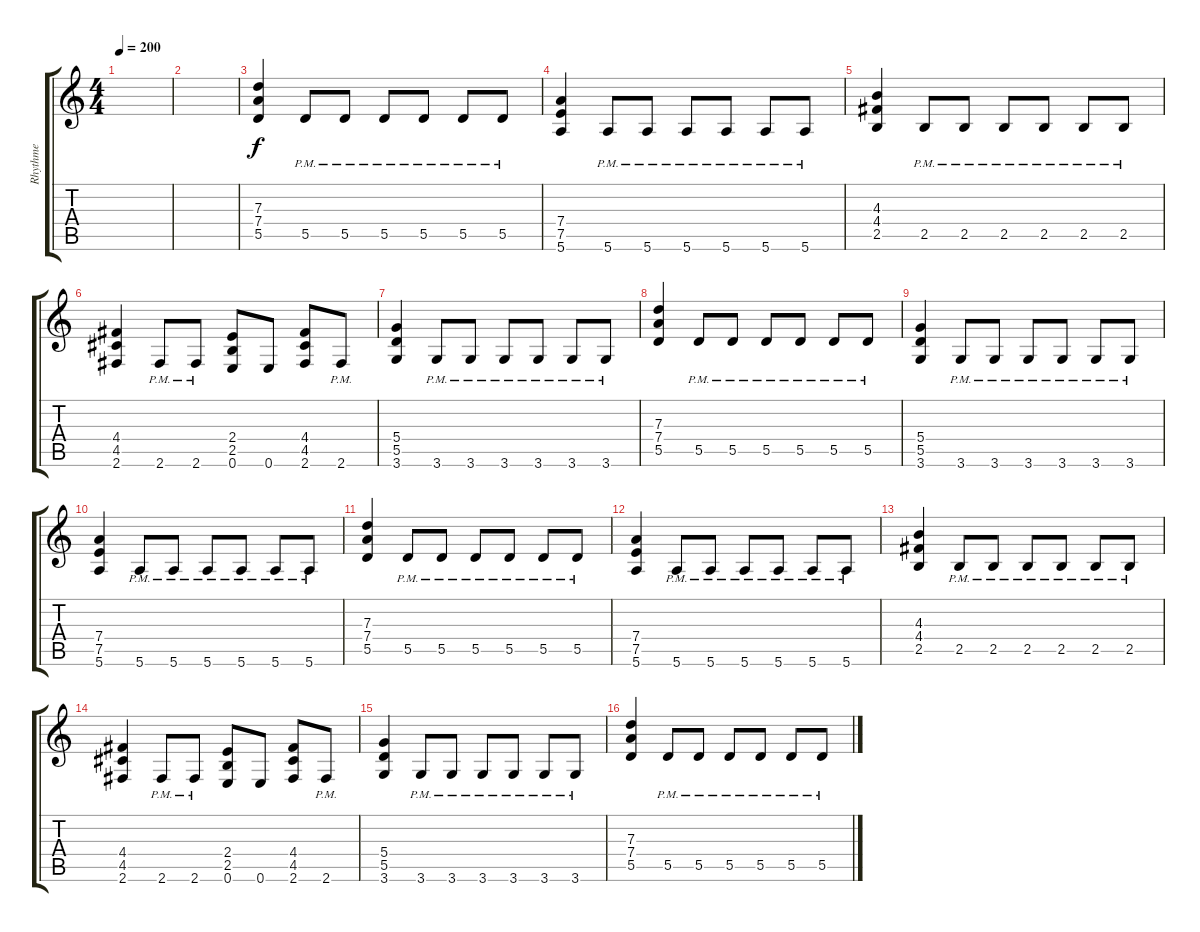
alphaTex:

\track ("Rhythme" "Rhythme") {instrument distortionguitar}
\staff {score tabs}
\tuning (E4 B3 G3 D3 A2 E2) {hide}
\ts (4 4)
\tempo 200
\clef g2
\ks c
|
|
(7.3 7.4 5.5).4{dy f} 5.5{pm}.8 5.5{pm}.8 5.5{pm}.8 5.5{pm}.8 5.5{pm}.8 5.5{pm}.8 |
(7.4 7.5 5.6).4 5.6{pm}.8 5.6{pm}.8 5.6{pm}.8 5.6{pm}.8 5.6{pm}.8 5.6{pm}.8 |
(4.3 4.4 2.5).4 2.5{pm}.8 2.5{pm}.8 2.5{pm}.8 2.5{pm}.8 2.5{pm}.8 2.5{pm}.8 |
(4.4 4.5 2.6).4 2.6{pm}.8 2.6{pm}.8 (2.4 2.5 0.6).8 0.6.8 (4.4 4.5 2.6).8 2.6{pm}.8 |
(5.4 5.5 3.6).4 3.6{pm}.8 3.6{pm}.8 3.6{pm}.8 3.6{pm}.8 3.6{pm}.8 3.6{pm}.8 |
(7.3 7.4 5.5).4 5.5{pm}.8 5.5{pm}.8 5.5{pm}.8 5.5{pm}.8 5.5{pm}.8 5.5{pm}.8 |
(5.4 5.5 3.6).4 3.6{pm}.8 3.6{pm}.8 3.6{pm}.8 3.6{pm}.8 3.6{pm}.8 3.6{pm}.8 |
(7.4 7.5 5.6).4 5.6{pm}.8 5.6{pm}.8 5.6{pm}.8 5.6{pm}.8 5.6{pm}.8 5.6{pm}.8 |
(7.3 7.4 5.5).4 5.5{pm}.8 5.5{pm}.8 5.5{pm}.8 5.5{pm}.8 5.5{pm}.8 5.5{pm}.8 |
(7.4 7.5 5.6).4 5.6{pm}.8 5.6{pm}.8 5.6{pm}.8 5.6{pm}.8 5.6{pm}.8 5.6{pm}.8 |
(4.3 4.4 2.5).4 2.5{pm}.8 2.5{pm}.8 2.5{pm}.8 2.5{pm}.8 2.5{pm}.8 2.5{pm}.8 |
(4.4 4.5 2.6).4 2.6{pm}.8 2.6{pm}.8 (2.4 2.5 0.6).8 0.6.8 (4.4 4.5 2.6).8 2.6{pm}.8 |
(5.4 5.5 3.6).4 3.6{pm}.8 3.6{pm}.8 3.6{pm}.8 3.6{pm}.8 3.6{pm}.8 3.6{pm}.8 |
(7.3 7.4 5.5).4 5.5{pm}.8 5.5{pm}.8 5.5{pm}.8 5.5{pm}.8 5.5{pm}.8 5.5{pm}.8
